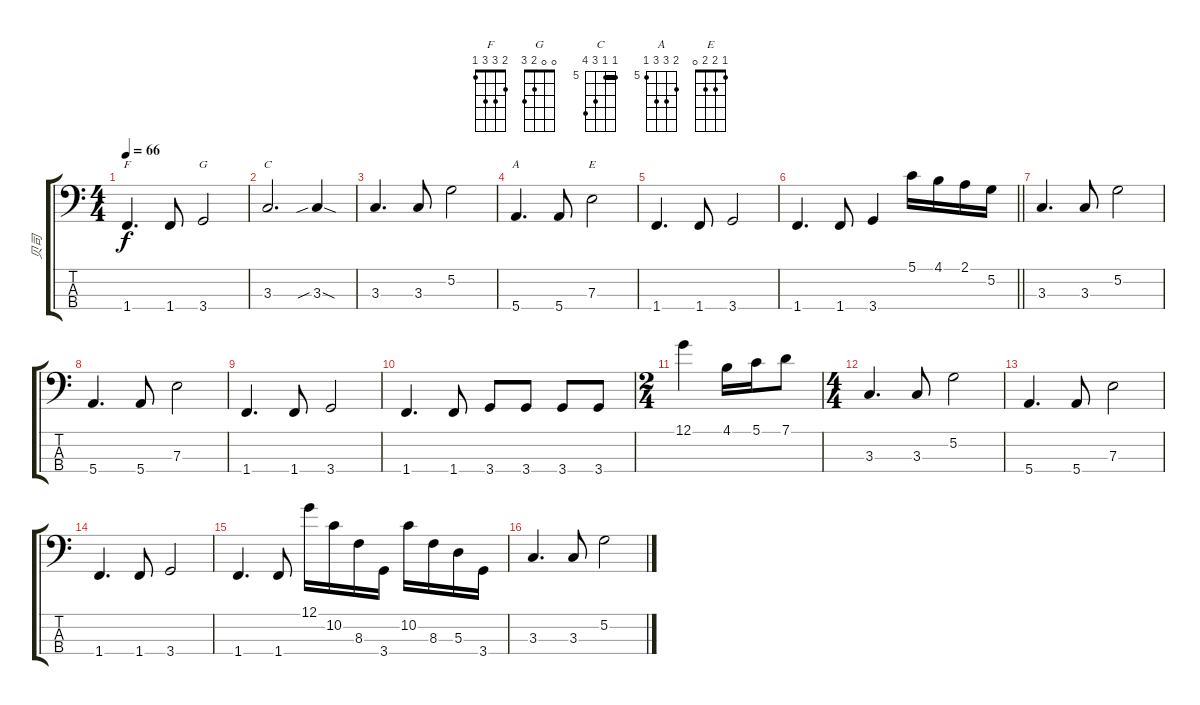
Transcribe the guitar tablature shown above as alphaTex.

\track ("贝司" "贝司") {instrument electricbassfinger}
\staff {score tabs}
\tuning (G2 D2 A1 E1) {hide}
\chord ("F" 2 3 3 1)
\chord ("G" 0 0 2 3)
\chord ("C" 5 5 7 8) {firstfret 5 barre 5}
\chord ("A" 6 7 7 5) {firstfret 5}
\chord ("E" 1 2 2 0)
\ts (4 4)
\tempo 66
\clef f4
\ks c
1.4.4{d ch "F" dy f} 1.4.8 3.4.2{ch "G"} |
3.3.2{d ch "C"} 3.3{sib sod}.4 |
3.3.4{d} 3.3.8 5.2.2 |
5.4.4{d ch "A"} 5.4.8 7.3.2{ch "E"} |
1.4.4{d} 1.4.8 3.4.2 |
\barLineRight lightlight
1.4.4{d} 1.4.8 3.4.4 5.1.16 4.1.16 2.1.16 5.2.16 |
3.3.4{d} 3.3.8 5.2.2 |
5.4.4{d} 5.4.8 7.3.2 |
1.4.4{d} 1.4.8 3.4.2 |
1.4.4{d} 1.4.8 3.4.8 3.4.8 3.4.8 3.4.8 |
\ts (2 4)
12.1.4 4.1.16 5.1.16 7.1.8 |
\ts (4 4)
3.3.4{d} 3.3.8 5.2.2 |
5.4.4{d} 5.4.8 7.3.2 |
1.4.4{d} 1.4.8 3.4.2 |
1.4.4{d} 1.4.8 12.1.16 10.2.16 8.3.16 3.4.16 10.2.16 8.3.16 5.3.16 3.4.16 |
3.3.4{d} 3.3.8 5.2.2
